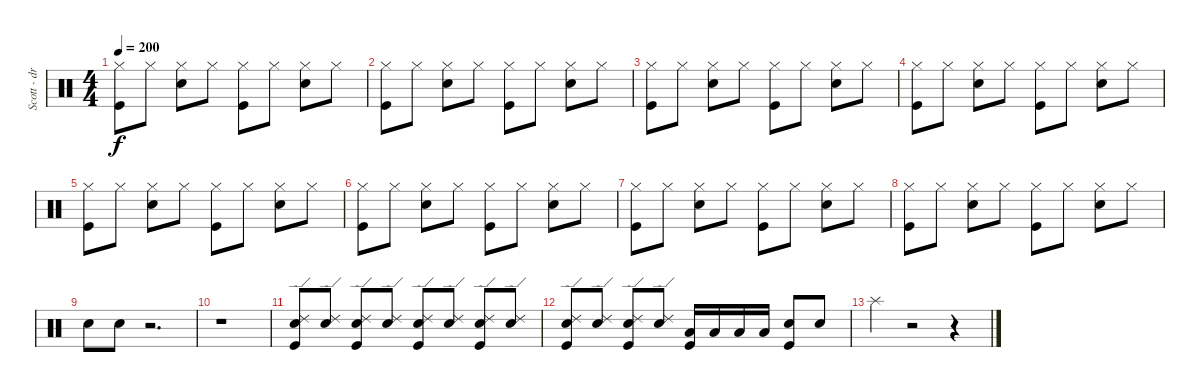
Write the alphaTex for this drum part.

\track ("Scott - drums" "Scott - dr") {instrument percussion}
\staff {score}
\articulation defaults
\ts (4 4)
\tempo 200
\clef neutral
\ks c
("Kick (hit)" "Hi-Hat (closed)").8{dy f} "Hi-Hat (closed)".8 ("Hi-Hat (closed)" "Electric Snare (hit)").8 "Hi-Hat (closed)".8 ("Hi-Hat (closed)" "Kick (hit)").8 "Hi-Hat (closed)".8 ("Electric Snare (hit)" "Hi-Hat (closed)").8 "Hi-Hat (closed)".8 |
("Hi-Hat (closed)" "Kick (hit)").8 "Hi-Hat (closed)".8 ("Hi-Hat (closed)" "Electric Snare (hit)").8 "Hi-Hat (closed)".8 ("Kick (hit)" "Hi-Hat (closed)").8 "Hi-Hat (closed)".8 ("Electric Snare (hit)" "Hi-Hat (closed)").8 "Hi-Hat (closed)".8 |
("Kick (hit)" "Hi-Hat (closed)").8 "Hi-Hat (closed)".8 ("Electric Snare (hit)" "Hi-Hat (closed)").8 "Hi-Hat (closed)".8 ("Hi-Hat (closed)" "Kick (hit)").8 "Hi-Hat (closed)".8 ("Hi-Hat (closed)" "Electric Snare (hit)").8 "Hi-Hat (closed)".8 |
("Kick (hit)" "Hi-Hat (closed)").8 "Hi-Hat (closed)".8 ("Electric Snare (hit)" "Hi-Hat (closed)").8 "Hi-Hat (closed)".8 ("Hi-Hat (closed)" "Kick (hit)").8 "Hi-Hat (closed)".8 ("Electric Snare (hit)" "Hi-Hat (closed)").8 "Hi-Hat (closed)".8 |
("Kick (hit)" "Hi-Hat (closed)").8 "Hi-Hat (closed)".8 ("Hi-Hat (closed)" "Electric Snare (hit)").8 "Hi-Hat (closed)".8 ("Hi-Hat (closed)" "Kick (hit)").8 "Hi-Hat (closed)".8 ("Electric Snare (hit)" "Hi-Hat (closed)").8 "Hi-Hat (closed)".8 |
("Hi-Hat (closed)" "Kick (hit)").8 "Hi-Hat (closed)".8 ("Hi-Hat (closed)" "Electric Snare (hit)").8 "Hi-Hat (closed)".8 ("Kick (hit)" "Hi-Hat (closed)").8 "Hi-Hat (closed)".8 ("Electric Snare (hit)" "Hi-Hat (closed)").8 "Hi-Hat (closed)".8 |
("Kick (hit)" "Hi-Hat (closed)").8 "Hi-Hat (closed)".8 ("Electric Snare (hit)" "Hi-Hat (closed)").8 "Hi-Hat (closed)".8 ("Hi-Hat (closed)" "Kick (hit)").8 "Hi-Hat (closed)".8 ("Hi-Hat (closed)" "Electric Snare (hit)").8 "Hi-Hat (closed)".8 |
("Kick (hit)" "Hi-Hat (closed)").8 "Hi-Hat (closed)".8 ("Electric Snare (hit)" "Hi-Hat (closed)").8 "Hi-Hat (closed)".8 ("Hi-Hat (closed)" "Kick (hit)").8 "Hi-Hat (closed)".8 ("Electric Snare (hit)" "Hi-Hat (closed)").8 "Hi-Hat (closed)".8 |
"Snare (hit) 2".8 "Snare (hit) 2".8 r.2{d} |
r.1 |
("Ride (edge) 2" "Kick (hit)" "Electric Snare (hit)").8 ("Electric Snare (hit)" "Ride (edge) 2").8 ("Kick (hit)" "Ride (edge) 2" "Electric Snare (hit)").8 ("Ride (edge) 2" "Electric Snare (hit)").8 ("Kick (hit)" "Ride (edge) 2" "Electric Snare (hit)").8 ("Ride (edge) 2" "Electric Snare (hit)").8 ("Kick (hit)" "Electric Snare (hit)" "Ride (edge) 2").8 ("Ride (edge) 2" "Electric Snare (hit)").8 |
("Ride (edge) 2" "Electric Snare (hit)" "Kick (hit)").8 ("Ride (edge) 2" "Electric Snare (hit)").8 ("Ride (edge) 2" "Electric Snare (hit)" "Kick (hit)").8 ("Electric Snare (hit)" "Ride (edge) 2").8 ("Kick (hit)" "Low Tom (hit)").16 "Low Tom (hit)".16 "Low Tom (hit)".16 "Low Tom (hit)".16 ("Kick (hit)" "Electric Snare (hit)").8 "Electric Snare (hit)".8 |
"Splash (hit)".4 r.2 r.4
